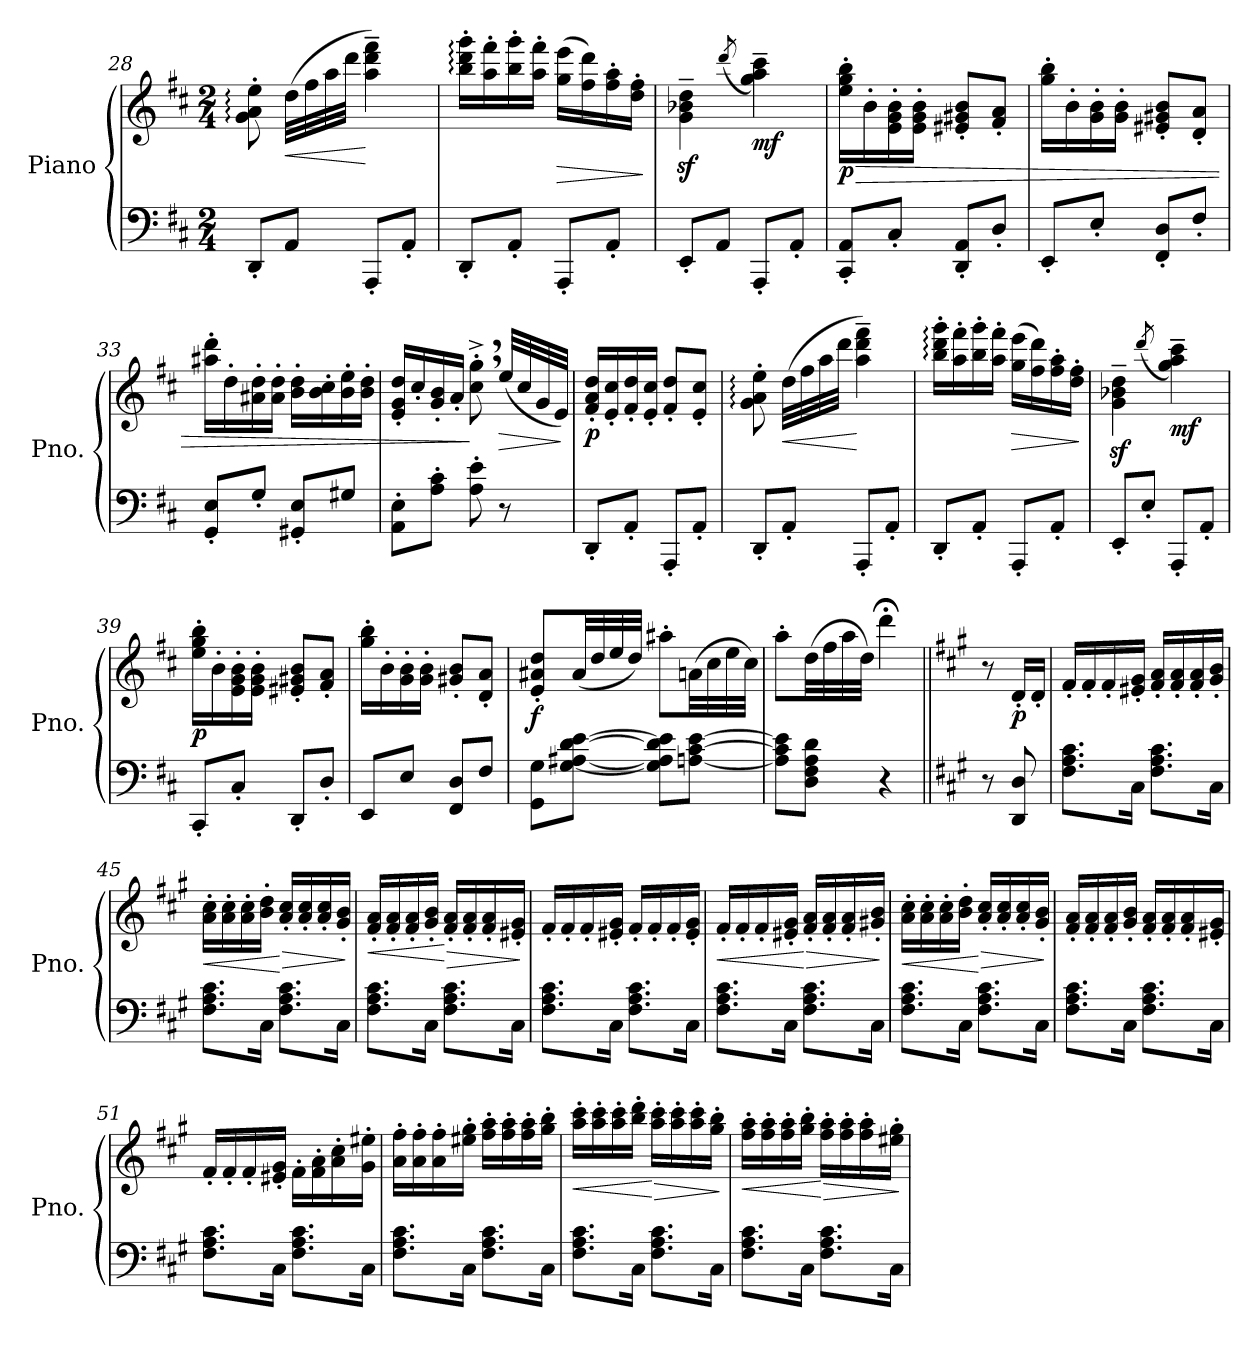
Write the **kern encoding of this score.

**kern	**kern	**dynam
*part1	*part1	*part1
*staff2	*staff1	*staff1/2
*I"Piano	*	*
*I'Pno.	*	*
*clefF4	*clefG2	*
*k[f#c#]	*k[f#c#]	*
*M2/4	*M2/4	*
=28	=28	=28
8DD'/L	8g\:' 8a\:' 8ee\:'	.
!	!	!LO:HP:b
8AA/J	(>32dd\LLL	<
.	32ff#\	.
.	32aa\	.
.	32ddd\JJJ	.
8AAA'/L	4aa\~ 4ddd\~ 4fff#\~)	[
8AA'/J	.	.
=29	=29	=29
8DD'/L	16bb\:' 16ddd\:' 16ggg\:'LL	.
.	16aa\' 16fff#\'	.
8AA'/J	16bb\' 16ggg\'	.
.	16aa\' 16fff#\'JJ	.
!	!	!LO:HP:b
8AAA'/L	(>16gg\ 16eee\LL	>
.	16ff#\ 16ddd\)	.
8AA'/J	16ff#\' 16aa\'	.
.	16dd\' 16ff#\'JJ	.
.	.	]
!!LO:LB:g=z
=30	=30	=30
8EE'/L	4g\z<~ 4b-X\z<~ 4dd\z<~	.
8AA/J	.	.
.	(>8qddd/	.
!	!	!LO:DY:b
8AAA'/L	4gg\~ 4aa\~ 4ccc#\~)	mf
8AA'/J	.	.
=31	=31	=31
!	!	!LO:HP:b
!	!	!LO:DY:n=1:b
8CC#/' 8AA/'L	16ee\' 16gg\' 16bb\'LL	> p
.	16b'\	.
8C#'/J	16e\' 16g\' 16b\'	.
.	16e\' 16g\' 16b\'JJ	.
8DD/' 8AA/'L	8e#X/' 8g#X/' 8b/'L	.
8D'/J	8f#/' 8a/'J	.
=32	=32	=32
8EE'/L	16gg\' 16bb\'LL	.
.	16b'\	.
8E'/J	16g\' 16b\'	.
.	16g\' 16b\'JJ	.
8FF#/' 8D/'L	8e#X/' 8g#X/' 8b/'L	.
8F#'/J	8d/' 8a/'J	.
=33	=33	=33
8GG/' 8E/'L	16aa#X\' 16ddd\'LL	.
.	16dd'\	.
8G'/J	16a#X\' 16dd\'	.
.	16a#\' 16dd\'JJ	.
8GG#X/' 8E/'L	16b\' 16dd\'LL	.
.	16b\' 16cc#\'	.
8G#X/J	16b\' 16ee\'	.
.	16b\' 16dd\'JJ	.
=34	=34	=34
8AA\' 8E\'L	16e/' 16g/' 16dd/'LL	.
.	16cc#'/	.
8A\' 8c#\'J	16g/' 16b/'	.
.	16a'/JJ	.
8A\' 8e\'	8cc#\'^, 8gg\'^,	]
!	!	!LO:HP:b
8r	(<32ee/LLL	>
.	32cc#/	.
.	32g/	.
.	32e/JJJ)	.
.	.	]
=35	=35	=35
!	!	!LO:DY:b
8DD'/L	16f#/' 16a/' 16dd/'LL	p
.	16e/' 16cc#/'	.
8AA'/J	16f#/' 16dd/'	.
.	16e/' 16cc#/'JJ	.
8AAA'/L	8f#/' 8dd/'L	.
8AA'/J	8e/' 8cc#/'J	.
!!LO:LB:g=z
=36	=36	=36
8DD'/L	8g\:' 8a\:' 8ee\:'	.
!	!	!LO:HP:b
8AA'/J	(>32dd\LLL	<
.	32ff#\	.
.	32aa\	.
.	32ddd\JJJ	.
8AAA'/L	4aa\~ 4ddd\~ 4fff#\~)	[
8AA'/J	.	.
=37	=37	=37
8DD'/L	16bb\:' 16ddd\:' 16ggg\:'LL	.
.	16aa\' 16fff#\'	.
8AA'/J	16bb\' 16ggg\'	.
.	16aa\' 16fff#\'JJ	.
!	!	!LO:HP:b
8AAA'/L	(>16gg\ 16eee\LL	>
.	16ff#\ 16ddd\)	.
8AA'/J	16ff#\' 16aa\'	.
.	16dd\' 16ff#\'JJ	.
.	.	]
=38	=38	=38
8EE'/L	4g\z<~ 4b-X\z<~ 4dd\z<~	.
8E'/J	.	.
.	(>8qddd/	.
!	!	!LO:DY:b
8AAA'/L	4gg\~ 4aa\~ 4ccc#\~)	mf
8AA'/J	.	.
=39	=39	=39
!	!	!LO:DY:b
8CC#'/L	16ee\' 16gg\' 16bb\'LL	p
.	16b'\	.
8C#'/J	16e\' 16g\' 16b\'	.
.	16e\' 16g\' 16b\'JJ	.
8DD'/L	8e#X/' 8g#X/' 8b/'L	.
8D'/J	8f#/' 8a/'J	.
=40	=40	=40
8EE/L	16gg\' 16bb\'LL	.
.	16b'\	.
8E/J	16g\' 16b\'	.
.	16g\' 16b\'JJ	.
8FF#/ 8D/L	8g#X/' 8b/'L	.
8F#/J	8d/' 8a/'J	.
!!LO:LB:g=z
=41	=41	=41
!	!	!LO:DY:b
8GG\ 8G\L	8e/' 8a#X/' 8dd/'L	f
[8G\ [8A#X\ [8d\ [8e\J	(<32a#/LL	.
.	32dd/	.
.	32ee/	.
.	32dd/JJJ)	.
8G\] 8A#\] 8d\] 8e\]L	8aa#X'\L	.
[8An\ [8c#\ [8e\J	(>32an\LL	.
.	32cc#\	.
.	32ee\	.
.	32cc#\JJJ)	.
=42	=42	=42
8A\] 8c#\] 8e\]L	8aa'\L	.
8D\ 8F#\ 8A\ 8d\J	(>32dd\LL	.
.	32ff#\	.
.	32aa\	.
.	32dd\JJJ)	.
4r	4ddd;<\	.
=43||	=43||	=43||
*k[f#c#g#]	*k[f#c#g#]	*
8r	8r	.
!	!	!LO:DY:b
8DD/ 8D/	16d'/LL	p
.	16d'/JJ	.
=44	=44	=44
8.F#\ 8.A\ 8.c#\L	16f#'/LL	.
.	16f#'/	.
.	16f#'/	.
16C#\Jk	16e#X/' 16g#/'JJ	.
8.F#\ 8.A\ 8.c#\L	16f#/' 16a/'LL	.
.	16f#/' 16a/'	.
.	16f#/' 16a/'	.
16C#\Jk	16g#/' 16b/'JJ	.
=45	=45	=45
!	!	!LO:HP:b
8.F#\ 8.A\ 8.c#\L	16a\' 16cc#\'LL	<
.	16a\' 16cc#\'	.
.	16a\' 16cc#\'	.
16C#\Jk	16b\' 16dd\'JJ	.
!	!	!LO:HP:n=1:b
8.F#\ 8.A\ 8.c#\L	16a/' 16cc#/'LL	[ >
.	16a/' 16cc#/'	.
.	16a/' 16cc#/'	.
16C#\Jk	16g#/' 16b/'JJ	.
.	.	]
!!LO:LB:g=z
=46	=46	=46
!	!	!LO:HP:b
8.F#\ 8.A\ 8.c#\L	16f#/' 16a/'LL	<
.	16f#/' 16a/'	.
.	16f#/' 16a/'	.
16C#\Jk	16g#/' 16b/'JJ	.
!	!	!LO:HP:n=1:b
8.F#\ 8.A\ 8.c#\L	16f#/' 16a/'LL	[ >
.	16f#/' 16a/'	.
.	16f#/' 16a/'	.
16C#\Jk	16e#X/' 16g#/'JJ	.
.	.	]
=47	=47	=47
8.F#\ 8.A\ 8.c#\L	16f#'/LL	.
.	16f#'/	.
.	16f#'/	.
16C#\Jk	16e#X/' 16g#/'JJ	.
8.F#\ 8.A\ 8.c#\L	16f#'/LL	.
.	16f#'/	.
.	16f#'/	.
16C#\Jk	16e#/' 16g#/'JJ	.
=48	=48	=48
!	!	!LO:HP:b
8.F#\ 8.A\ 8.c#\L	16f#'/LL	<
.	16f#'/	.
.	16f#'/	.
16C#\Jk	16e#X/' 16g#/'JJ	.
!	!	!LO:HP:n=1:b
8.F#\ 8.A\ 8.c#\L	16f#/' 16a/'LL	[ >
.	16f#/' 16a/'	.
.	16f#/' 16a/'	.
16C#\Jk	16g#X/' 16b/'JJ	.
.	.	]
=49	=49	=49
!	!	!LO:HP:b
8.F#\ 8.A\ 8.c#\L	16a\' 16cc#\'LL	<
.	16a\' 16cc#\'	.
.	16a\' 16cc#\'	.
16C#\Jk	16b\' 16dd\'JJ	.
!	!	!LO:HP:n=1:b
8.F#\ 8.A\ 8.c#\L	16a/' 16cc#/'LL	[ >
.	16a/' 16cc#/'	.
.	16a/' 16cc#/'	.
16C#\Jk	16g#/' 16b/'JJ	.
.	.	]
=50	=50	=50
8.F#\ 8.A\ 8.c#\L	16f#/' 16a/'LL	.
.	16f#/' 16a/'	.
.	16f#/' 16a/'	.
16C#\Jk	16g#/' 16b/'JJ	.
8.F#\ 8.A\ 8.c#\L	16f#/' 16a/'LL	.
.	16f#/' 16a/'	.
.	16f#/' 16a/'	.
16C#\Jk	16e#X/' 16g#/'JJ	.
!!LO:PB:g=z
=51	=51	=51
8.F#\ 8.A\ 8.c#\L	16f#'/LL	.
.	16f#'/	.
.	16f#'/	.
16C#\Jk	16e#X/' 16g#/'JJ	.
8.F#\ 8.A\ 8.c#\L	16f#'\LL	.
.	16f#\' 16a\'	.
.	16a\' 16cc#\'	.
16C#\Jk	16g#\' 16ee#X\'JJ	.
=52	=52	=52
8.F#\ 8.A\ 8.c#\L	16a\' 16ff#\'LL	.
.	16a\' 16ff#\'	.
.	16a\' 16ff#\'	.
16C#\Jk	16ee#X\' 16gg#\'JJ	.
8.F#\ 8.A\ 8.c#\L	16ff#\' 16aa\'LL	.
.	16ff#\' 16aa\'	.
.	16ff#\' 16aa\'	.
16C#\Jk	16gg#\' 16bb\'JJ	.
=53	=53	=53
!	!	!LO:HP:b
8.F#\ 8.A\ 8.c#\L	16aa\' 16ccc#\'LL	<
.	16aa\' 16ccc#\'	.
.	16aa\' 16ccc#\'	.
16C#\Jk	16bb\' 16ddd\'JJ	.
!	!	!LO:HP:n=1:b
8.F#\ 8.A\ 8.c#\L	16aa\' 16ccc#\'LL	[ >
.	16aa\' 16ccc#\'	.
.	16aa\' 16ccc#\'	.
16C#\Jk	16gg#\' 16bb\'JJ	.
.	.	]
=54	=54	=54
!	!	!LO:HP:b
8.F#\ 8.A\ 8.c#\L	16ff#\' 16aa\'LL	<
.	16ff#\' 16aa\'	.
.	16ff#\' 16aa\'	.
16C#\Jk	16gg#\' 16bb\'JJ	.
!	!	!LO:HP:n=1:b
8.F#\ 8.A\ 8.c#\L	16ff#\' 16aa\'LL	[ >
.	16ff#\' 16aa\'	.
.	16ff#\' 16aa\'	.
16C#\Jk	16ee#X\' 16gg#\'JJ	.
.	.	]
=	=	=
*-	*-	*-
